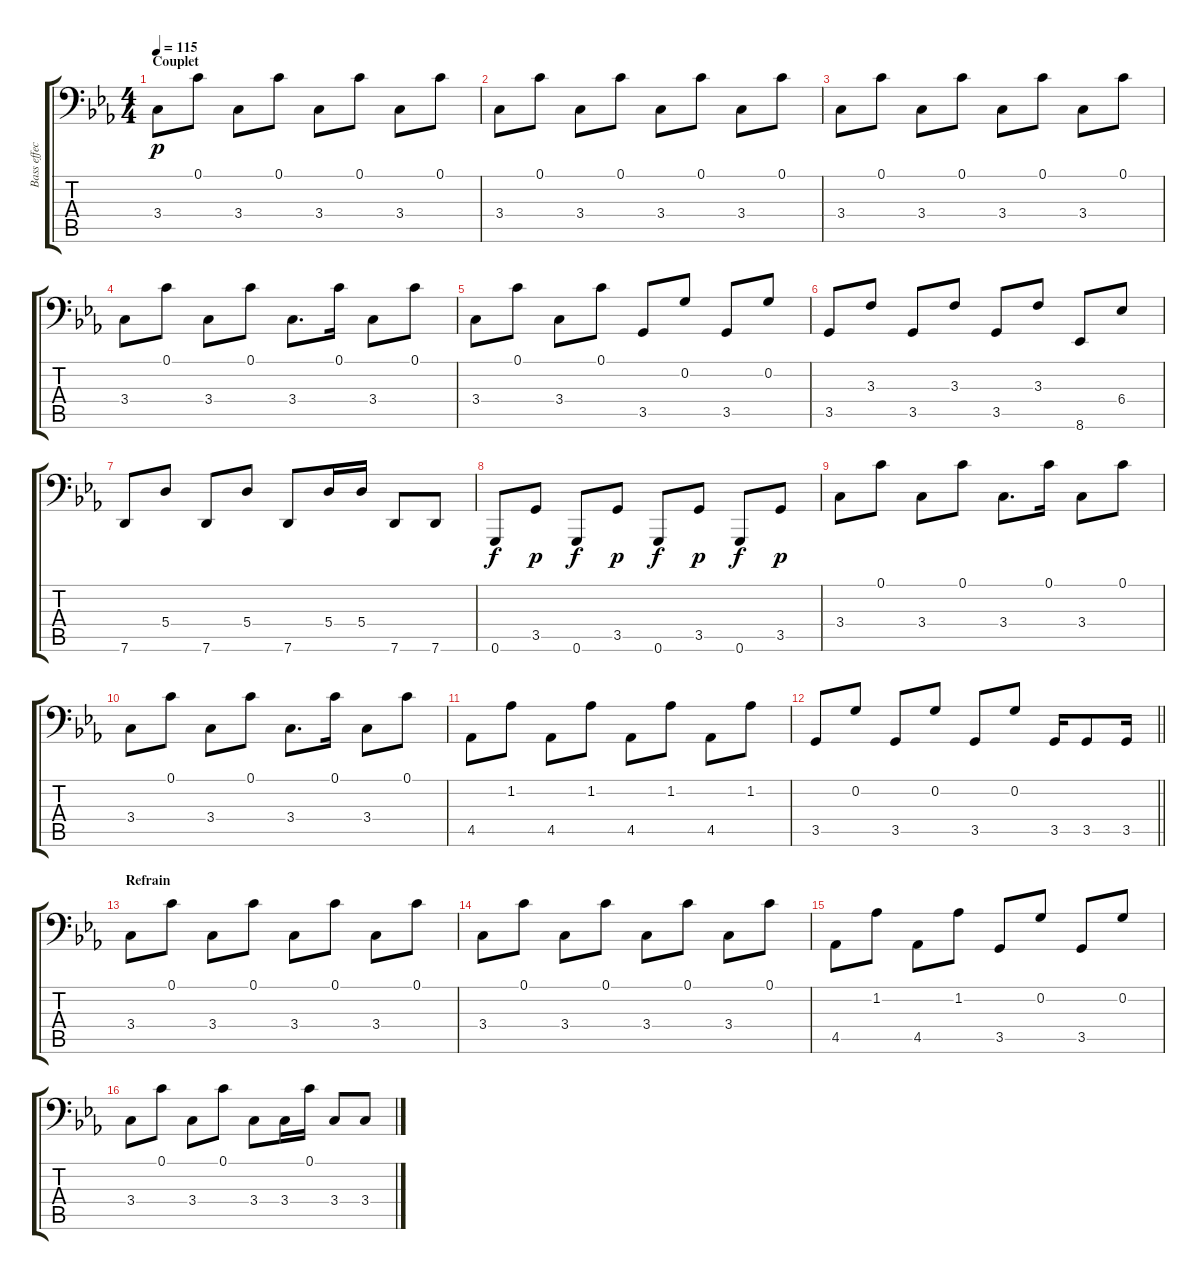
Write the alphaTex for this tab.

\track ("Bass effect" "Bass effec") {instrument slapbass2}
\staff {score tabs}
\tuning (C3 G2 D2 A1 E1 G0) {hide}
\ts (4 4)
\section ("" "Couplet")
\tempo 115
\clef f4
\ks eb
3.4.8{dy p} 0.1.8 3.4.8 0.1.8 3.4.8 0.1.8 3.4.8 0.1.8 |
3.4.8 0.1.8 3.4.8 0.1.8 3.4.8 0.1.8 3.4.8 0.1.8 |
3.4.8 0.1.8 3.4.8 0.1.8 3.4.8 0.1.8 3.4.8 0.1.8 |
3.4.8 0.1.8 3.4.8 0.1.8 3.4.8{d} 0.1.16 3.4.8 0.1.8 |
3.4.8 0.1.8 3.4.8 0.1.8 3.5.8 0.2.8 3.5.8 0.2.8 |
3.5.8 3.3.8 3.5.8 3.3.8 3.5.8 3.3.8 8.6.8 6.4.8 |
7.6.8 5.4.8 7.6.8 5.4.8 7.6.8 5.4.16 5.4.16 7.6.8 7.6.8 |
0.6.8{dy f} 3.5.8{dy p} 0.6.8{dy f} 3.5.8{dy p} 0.6.8{dy f} 3.5.8{dy p} 0.6.8{dy f} 3.5.8{dy p} |
3.4.8 0.1.8 3.4.8 0.1.8 3.4.8{d} 0.1.16 3.4.8 0.1.8 |
3.4.8 0.1.8 3.4.8 0.1.8 3.4.8{d} 0.1.16 3.4.8 0.1.8 |
4.5.8 1.2.8 4.5.8 1.2.8 4.5.8 1.2.8 4.5.8 1.2.8 |
\barLineRight lightlight
3.5.8 0.2.8 3.5.8 0.2.8 3.5.8 0.2.8 3.5.16 3.5.8 3.5.16 |
\section ("" "Refrain")
3.4.8 0.1.8 3.4.8 0.1.8 3.4.8 0.1.8 3.4.8 0.1.8 |
3.4.8 0.1.8 3.4.8 0.1.8 3.4.8 0.1.8 3.4.8 0.1.8 |
4.5.8 1.2.8 4.5.8 1.2.8 3.5.8 0.2.8 3.5.8 0.2.8 |
3.4.8 0.1.8 3.4.8 0.1.8 3.4.8 3.4.16 0.1.16 3.4.8 3.4.8
